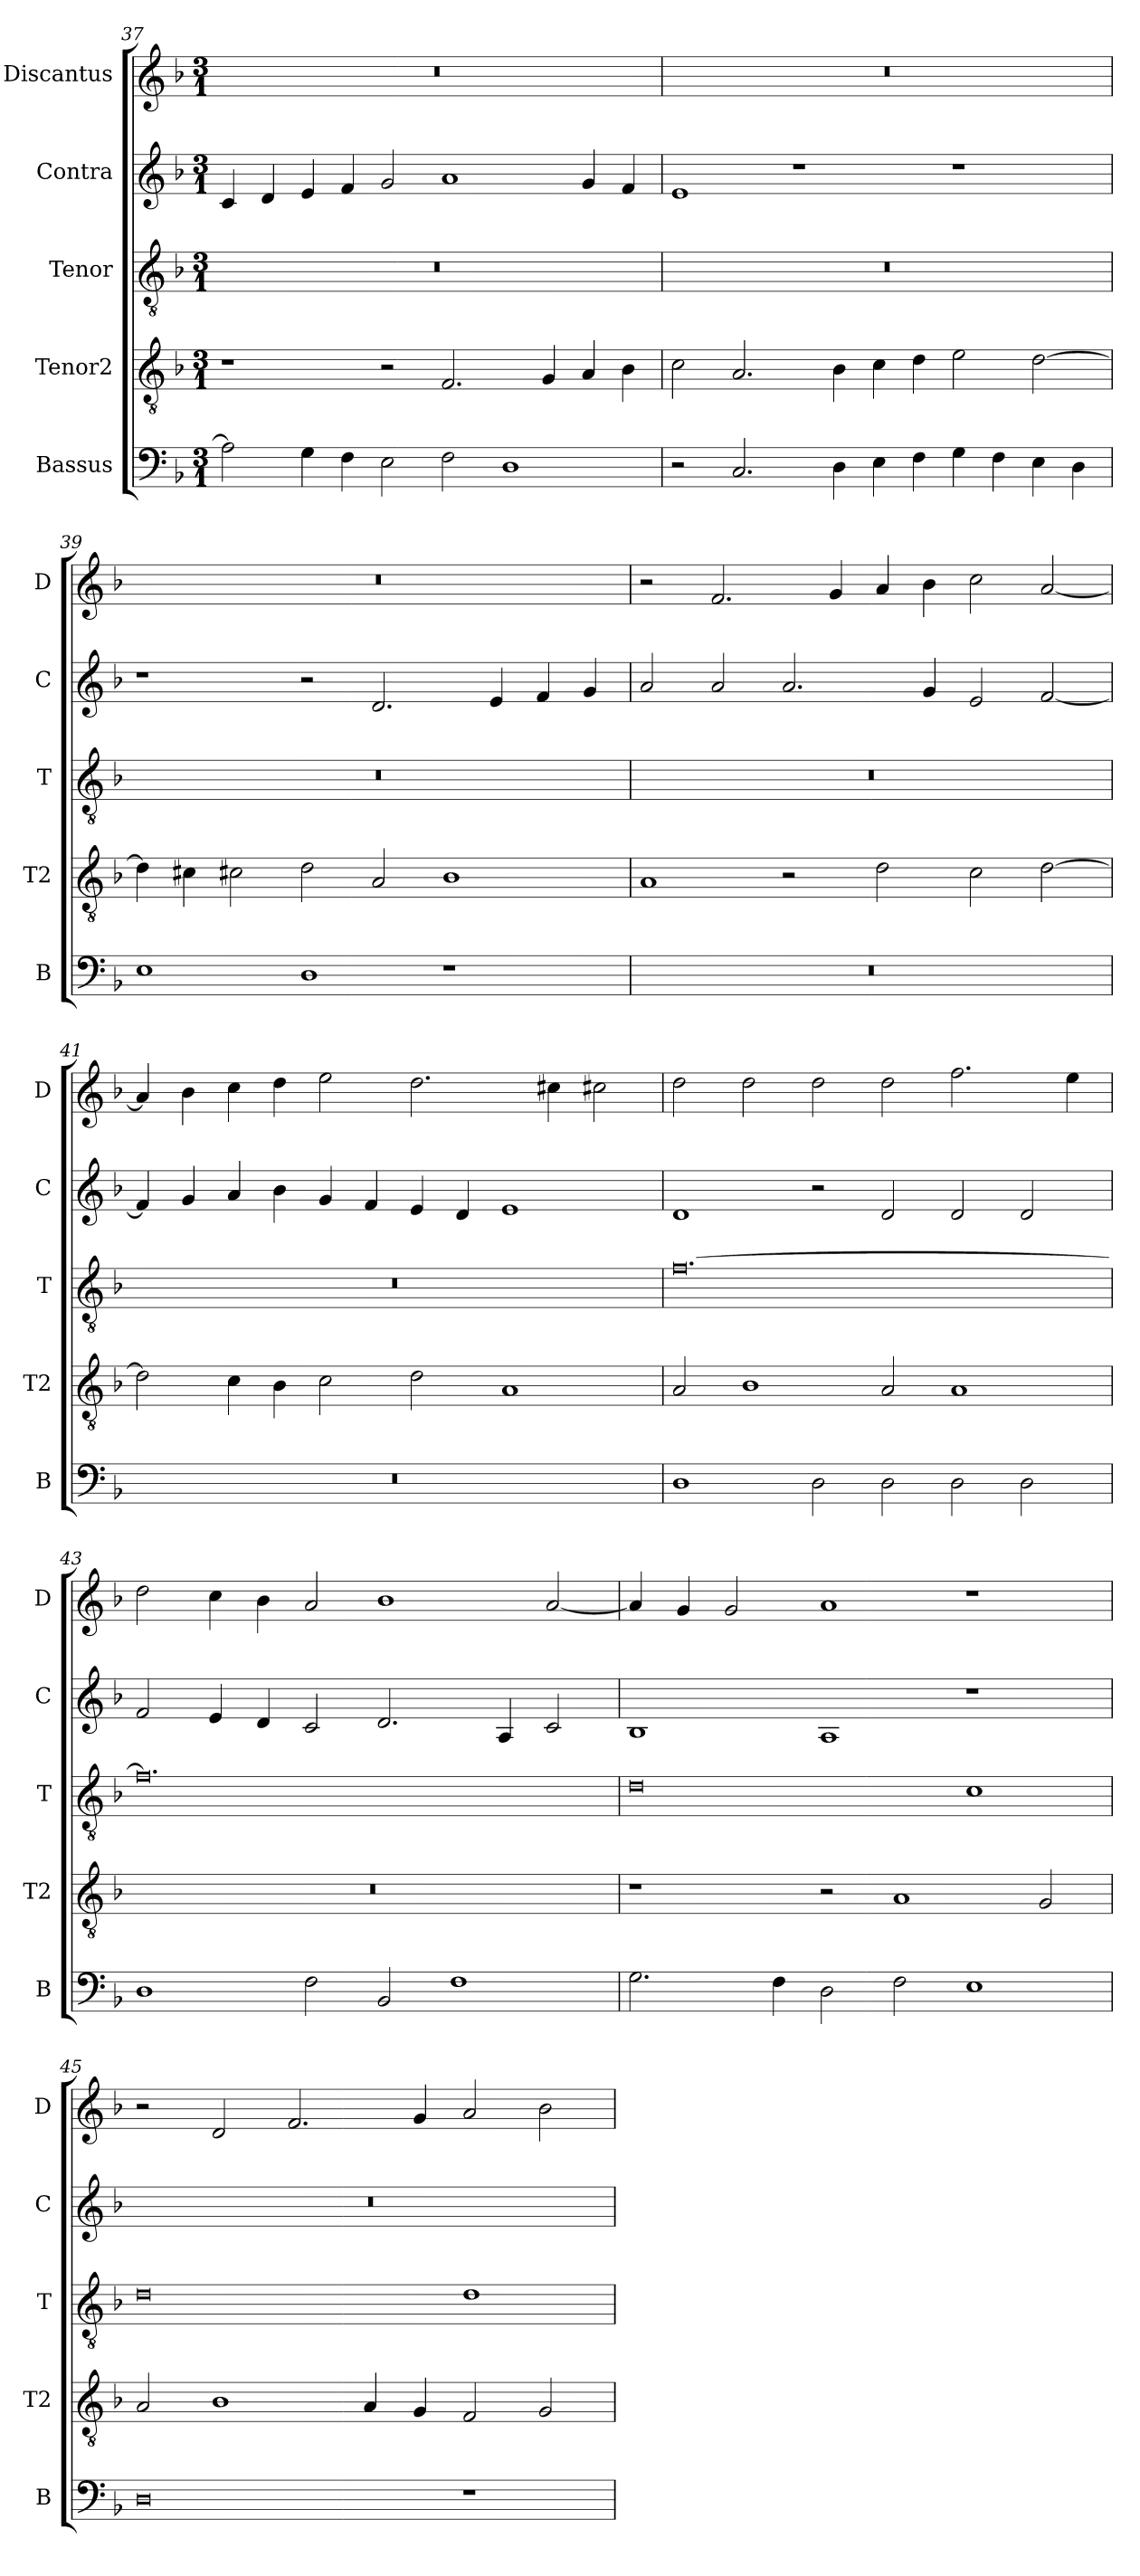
**kern	**kern	**kern	**kern	**kern
*part5	*part4	*part3	*part2	*part1
*staff5	*staff4	*staff3	*staff2	*staff1
*I"Bassus	*I"Tenor2	*I"Tenor	*I"Contra	*I"Discantus
*I'B	*I'T2	*I'T	*I'C	*I'D
*clefF4	*clefGv2	*clefGv2	*clefG2	*clefG2
*k[b-]	*k[b-]	*k[b-]	*k[b-]	*k[b-]
*M3/1	*M3/1	*M3/1	*M3/1	*M3/1
=37	=37	=37	=37	=37
2A\]	1r	0.r	4c/	0.r
.	.	.	4d/	.
4G\	.	.	4e/	.
4F\	.	.	4f/	.
2E\	2r	.	2g/	.
2F\	2.F/	.	1a	.
1D	.	.	.	.
.	4G/	.	.	.
.	4A/	.	4g/	.
.	4B-\	.	4f/	.
=38	=38	=38	=38	=38
2r	2c\	0.r	1e	0.r
2.C/	2.A/	.	.	.
.	.	.	1r	.
4D\	4B-\	.	.	.
4E\	4c\	.	.	.
4F\	4d\	.	.	.
4G\	2e\	.	1r	.
4F\	.	.	.	.
4E\	[2d\	.	.	.
4D\	.	.	.	.
=39	=39	=39	=39	=39
1E	4d\]	0.r	1r	0.r
.	4c#X\	.	.	.
.	2c#X\	.	.	.
1D	2d\	.	2r	.
.	2A/	.	2.d/	.
1r	1B-	.	.	.
.	.	.	4e/	.
.	.	.	4f/	.
.	.	.	4g/	.
=40	=40	=40	=40	=40
0.r	1A	0.r	2a/	2r
.	.	.	2a/	2.f/
.	2r	.	2.a/	.
.	.	.	.	4g/
.	2d\	.	.	4a/
.	.	.	4g/	4b-\
.	2c\	.	2e/	2cc\
.	[2d\	.	[2f/	[2a/
=41	=41	=41	=41	=41
0.r	2d\]	0.r	4f/]	4a/]
.	.	.	4g/	4b-\
.	4c\	.	4a/	4cc\
.	4B-\	.	4b-\	4dd\
.	2c\	.	4g/	2ee\
.	.	.	4f/	.
.	2d\	.	4e/	2.dd\
.	.	.	4d/	.
.	1A	.	1e	.
.	.	.	.	4cc#X\
.	.	.	.	2cc#X\
=42	=42	=42	=42	=42
1D	2A/	[0.f	1d	2dd\
.	1B-	.	.	2dd\
2D\	.	.	2r	2dd\
2D\	2A/	.	2d/	2dd\
2D\	1A	.	2d/	2.ff\
2D\	.	.	2d/	.
.	.	.	.	4ee\
=43	=43	=43	=43	=43
1D	0.r	0.f]	2f/	2dd\
.	.	.	4e/	4cc\
.	.	.	4d/	4b-\
2F\	.	.	2c/	2a/
2BB-/	.	.	2.d/	1b-
1F	.	.	.	.
.	.	.	4A/	.
.	.	.	2c/	[2a/
=44	=44	=44	=44	=44
2.G\	1r	0d	1B-	4a/]
.	.	.	.	4g/
.	.	.	.	2g/
4F\	.	.	.	.
2D\	2r	.	1A	1a
2F\	1A	.	.	.
1E	.	1c	1r	1r
.	2G/	.	.	.
=45	=45	=45	=45	=45
0D	2A/	0d	0.r	2r
.	1B-	.	.	2d/
.	.	.	.	2.f/
.	4A/	.	.	.
.	4G/	.	.	4g/
1r	2F/	1d	.	2a/
.	2G/	.	.	2b-\
=	=	=	=	=
*-	*-	*-	*-	*-
